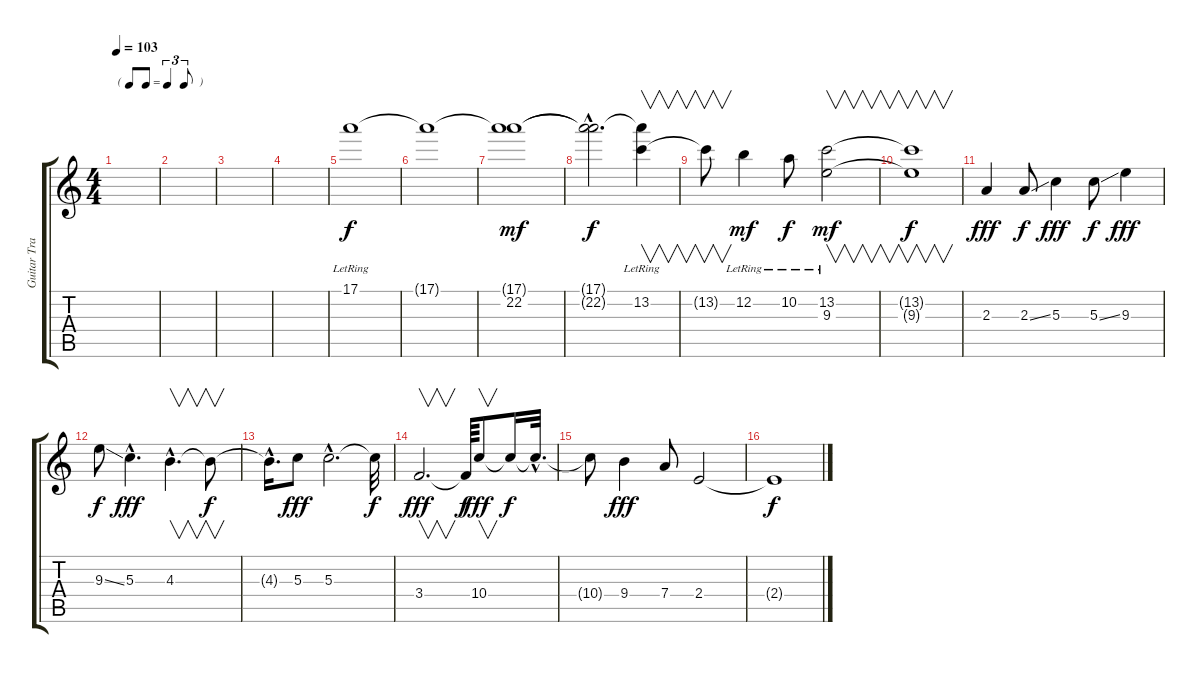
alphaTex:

\track ("Guitar Track 2" "Guitar Tra") {instrument overdrivenguitar}
\staff {score tabs}
\tuning (E4 B3 G3 D3 A2 E2) {hide}
\ts (4 4)
\tf triplet8th
\tempo 103
\clef g2
\ks c
|
|
|
|
17.1{lr}.1 |
17.1{t}.1 |
(17.1{t} 22.2).1{dy mf} |
(17.1{hac t} 22.2{hac t}).2{d dy f} (17.1{t} 13.2{lr}).4{v} |
13.2{t}.8{v} 12.2{lr}.4{dy mf} 10.2{lr}.8{dy f} (13.2 9.3{lr}).2{v dy mf} |
(13.2{t} 9.3{t}).1{v dy f} |
2.3.4{dy fff} 2.3{ss}.8{dy f} 5.3.4{dy fff} 5.3{ss}.8{dy f} 9.3.4{dy fff} |
9.3{ss}.8{dy f} 5.3{hac}.4{d dy fff} 4.3{hac}.4{v d} 4.3{t}.8{v dy f} |
4.3{hac t}.16{d} 5.3.8{dy fff} 5.3{hac}.2{d} 5.3{t}.32{dy f} |
3.4.2{v d dy fff} 3.4{t}.64{dy f} 10.4.8{v dy fff} 10.4{t}.16{dy f} 10.4{hac t}.32{d} |
10.4{t}.8 9.4.4{dy fff} 7.4.8 2.4.2 |
2.4{t}.1{dy f}
